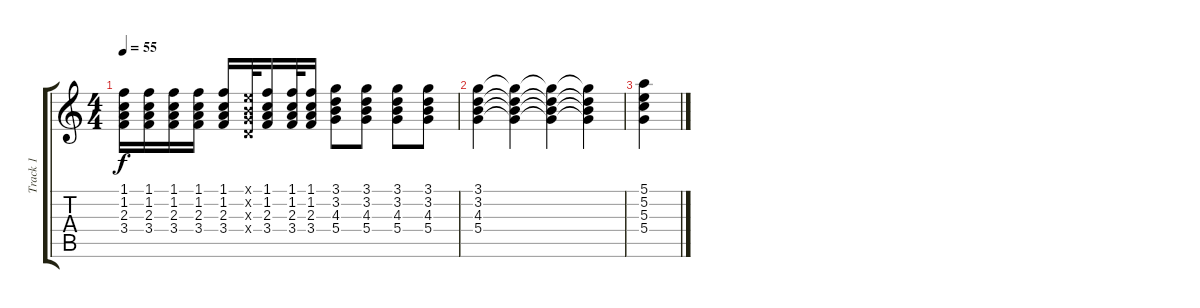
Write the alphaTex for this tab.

\track ("Track 1" "Track 1") {instrument overdrivenguitar}
\staff {score tabs}
\tuning (E4 B3 G3 D3 A2 E2) {hide}
\ts (4 4)
\tempo 55
\clef g2
\ks c
(1.1 1.2 2.3 3.4).16{dy f} (1.1 1.2 2.3 3.4).16 (1.1 1.2 2.3 3.4).16 (1.1 1.2 2.3 3.4).16 (1.1 1.2 2.3 3.4).16 (0.1{x} 0.2{x} 0.3{x} 0.4{x}).32 (1.1 1.2 2.3 3.4).16 (1.1 1.2 2.3 3.4).32 (1.1 1.2 2.3 3.4).16 (3.1 3.2 4.3 5.4).8 (3.1 3.2 4.3 5.4).8 (3.1 3.2 4.3 5.4).8 (3.1 3.2 4.3 5.4).8 |
(3.1 3.2 4.3 5.4).4 (3.1{t} 3.2{t} 4.3{t} 5.4{t}).4 (3.1{t} 3.2{t} 4.3{t} 5.4{t}).4 (3.1{t} 3.2{t} 4.3{t} 5.4{t}).4 |
(5.1 5.2 5.3 5.4).4
